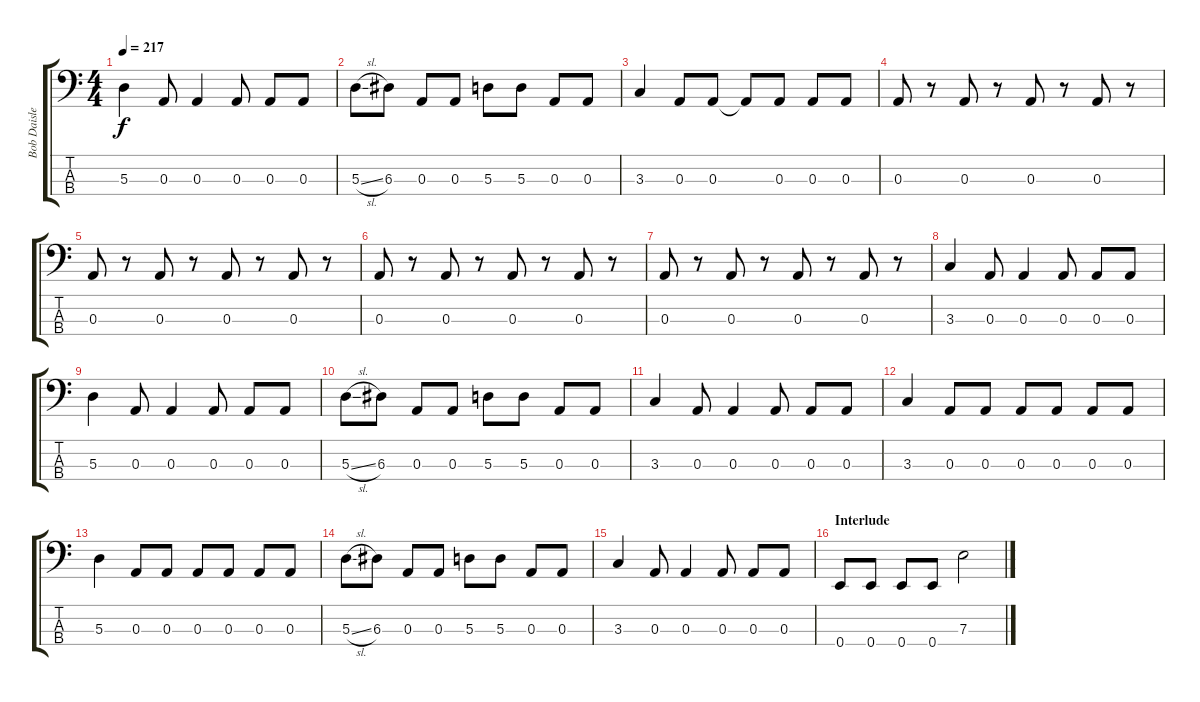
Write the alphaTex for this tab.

\track ("Bob Daisley" "Bob Daisle") {instrument electricbasspick}
\staff {score tabs}
\tuning (G2 D2 A1 E1) {hide}
\ts (4 4)
\tempo 217
\clef f4
\ks c
5.3.4{dy f} 0.3.8 0.3.4 0.3.8 0.3.8 0.3.8 |
5.3{sl}.8 6.3.8 0.3.8 0.3.8 5.3.8 5.3.8 0.3.8 0.3.8 |
3.3.4 0.3.8 0.3.8 0.3{t}.8 0.3.8 0.3.8 0.3.8 |
0.3.8 r.8 0.3.8 r.8 0.3.8 r.8 0.3.8 r.8 |
0.3.8 r.8 0.3.8 r.8 0.3.8 r.8 0.3.8 r.8 |
0.3.8 r.8 0.3.8 r.8 0.3.8 r.8 0.3.8 r.8 |
0.3.8 r.8 0.3.8 r.8 0.3.8 r.8 0.3.8 r.8 |
3.3.4 0.3.8 0.3.4 0.3.8 0.3.8 0.3.8 |
5.3.4 0.3.8 0.3.4 0.3.8 0.3.8 0.3.8 |
5.3{sl}.8 6.3.8 0.3.8 0.3.8 5.3.8 5.3.8 0.3.8 0.3.8 |
3.3.4 0.3.8 0.3.4 0.3.8 0.3.8 0.3.8 |
3.3.4 0.3.8 0.3.8 0.3.8 0.3.8 0.3.8 0.3.8 |
5.3.4 0.3.8 0.3.8 0.3.8 0.3.8 0.3.8 0.3.8 |
5.3{sl}.8 6.3.8 0.3.8 0.3.8 5.3.8 5.3.8 0.3.8 0.3.8 |
3.3.4 0.3.8 0.3.4 0.3.8 0.3.8 0.3.8 |
\section ("" "Interlude")
0.4.8 0.4.8 0.4.8 0.4.8 7.3.2
